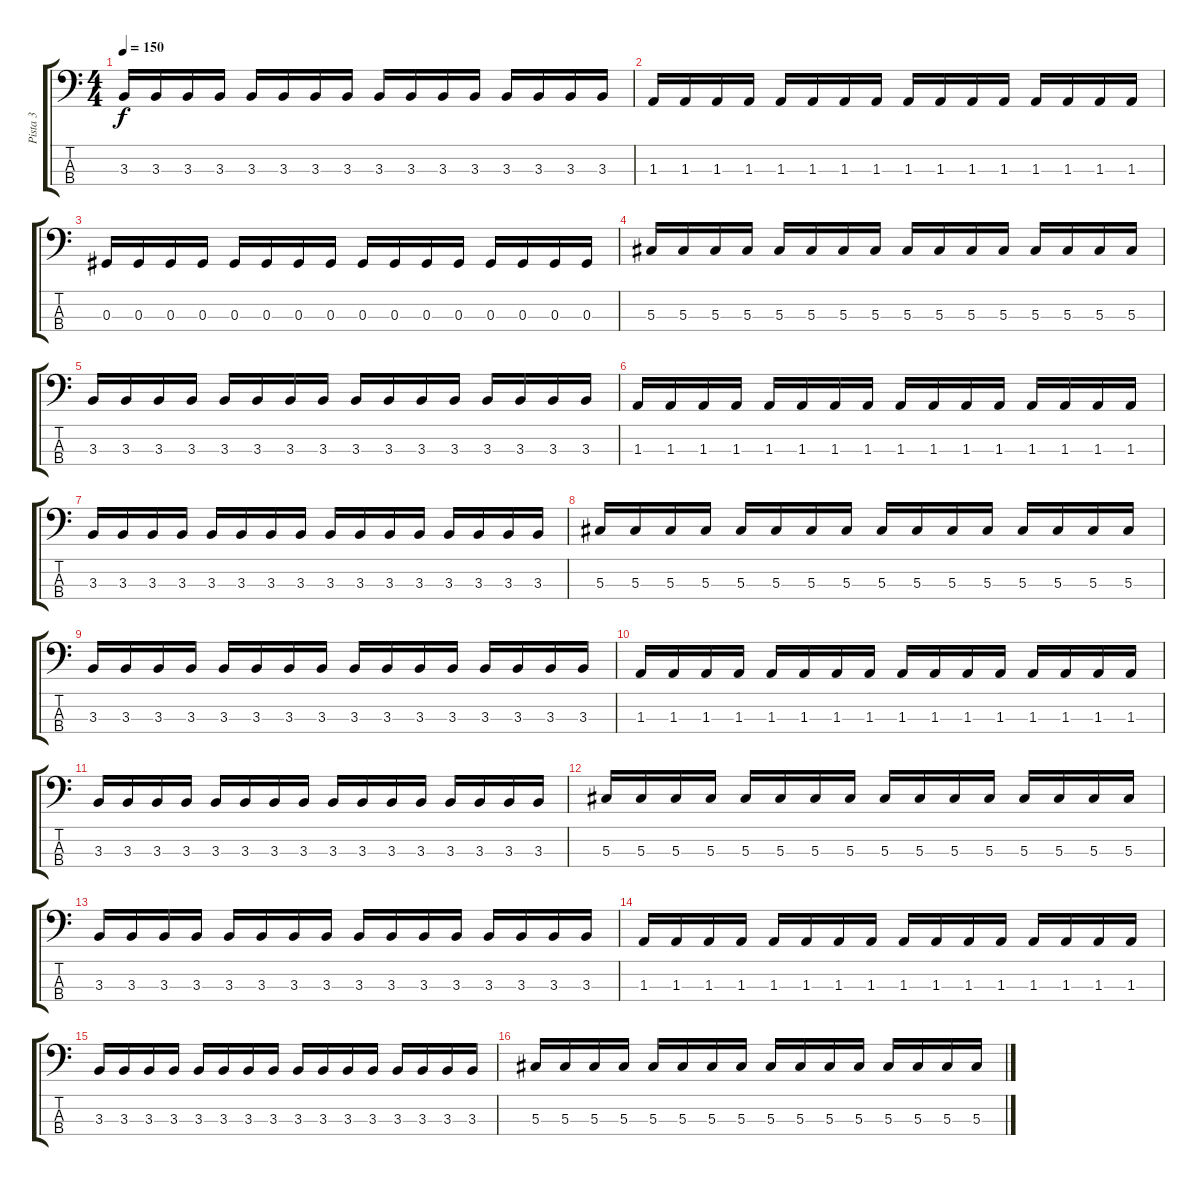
\track ("Pista 3" "Pista 3") {instrument electricbassfinger}
\staff {score tabs}
\tuning (Gb2 Db2 Ab1 Eb1) {hide}
\ts (4 4)
\tempo 150
\clef f4
\ks c
3.3.16{dy f} 3.3.16 3.3.16 3.3.16 3.3.16 3.3.16 3.3.16 3.3.16 3.3.16 3.3.16 3.3.16 3.3.16 3.3.16 3.3.16 3.3.16 3.3.16 |
1.3.16 1.3.16 1.3.16 1.3.16 1.3.16 1.3.16 1.3.16 1.3.16 1.3.16 1.3.16 1.3.16 1.3.16 1.3.16 1.3.16 1.3.16 1.3.16 |
0.3.16 0.3.16 0.3.16 0.3.16 0.3.16 0.3.16 0.3.16 0.3.16 0.3.16 0.3.16 0.3.16 0.3.16 0.3.16 0.3.16 0.3.16 0.3.16 |
5.3.16 5.3.16 5.3.16 5.3.16 5.3.16 5.3.16 5.3.16 5.3.16 5.3.16 5.3.16 5.3.16 5.3.16 5.3.16 5.3.16 5.3.16 5.3.16 |
3.3.16 3.3.16 3.3.16 3.3.16 3.3.16 3.3.16 3.3.16 3.3.16 3.3.16 3.3.16 3.3.16 3.3.16 3.3.16 3.3.16 3.3.16 3.3.16 |
1.3.16 1.3.16 1.3.16 1.3.16 1.3.16 1.3.16 1.3.16 1.3.16 1.3.16 1.3.16 1.3.16 1.3.16 1.3.16 1.3.16 1.3.16 1.3.16 |
3.3.16 3.3.16 3.3.16 3.3.16 3.3.16 3.3.16 3.3.16 3.3.16 3.3.16 3.3.16 3.3.16 3.3.16 3.3.16 3.3.16 3.3.16 3.3.16 |
5.3.16 5.3.16 5.3.16 5.3.16 5.3.16 5.3.16 5.3.16 5.3.16 5.3.16 5.3.16 5.3.16 5.3.16 5.3.16 5.3.16 5.3.16 5.3.16 |
3.3.16 3.3.16 3.3.16 3.3.16 3.3.16 3.3.16 3.3.16 3.3.16 3.3.16 3.3.16 3.3.16 3.3.16 3.3.16 3.3.16 3.3.16 3.3.16 |
1.3.16 1.3.16 1.3.16 1.3.16 1.3.16 1.3.16 1.3.16 1.3.16 1.3.16 1.3.16 1.3.16 1.3.16 1.3.16 1.3.16 1.3.16 1.3.16 |
3.3.16 3.3.16 3.3.16 3.3.16 3.3.16 3.3.16 3.3.16 3.3.16 3.3.16 3.3.16 3.3.16 3.3.16 3.3.16 3.3.16 3.3.16 3.3.16 |
5.3.16 5.3.16 5.3.16 5.3.16 5.3.16 5.3.16 5.3.16 5.3.16 5.3.16 5.3.16 5.3.16 5.3.16 5.3.16 5.3.16 5.3.16 5.3.16 |
3.3.16 3.3.16 3.3.16 3.3.16 3.3.16 3.3.16 3.3.16 3.3.16 3.3.16 3.3.16 3.3.16 3.3.16 3.3.16 3.3.16 3.3.16 3.3.16 |
1.3.16 1.3.16 1.3.16 1.3.16 1.3.16 1.3.16 1.3.16 1.3.16 1.3.16 1.3.16 1.3.16 1.3.16 1.3.16 1.3.16 1.3.16 1.3.16 |
3.3.16 3.3.16 3.3.16 3.3.16 3.3.16 3.3.16 3.3.16 3.3.16 3.3.16 3.3.16 3.3.16 3.3.16 3.3.16 3.3.16 3.3.16 3.3.16 |
5.3.16 5.3.16 5.3.16 5.3.16 5.3.16 5.3.16 5.3.16 5.3.16 5.3.16 5.3.16 5.3.16 5.3.16 5.3.16 5.3.16 5.3.16 5.3.16
